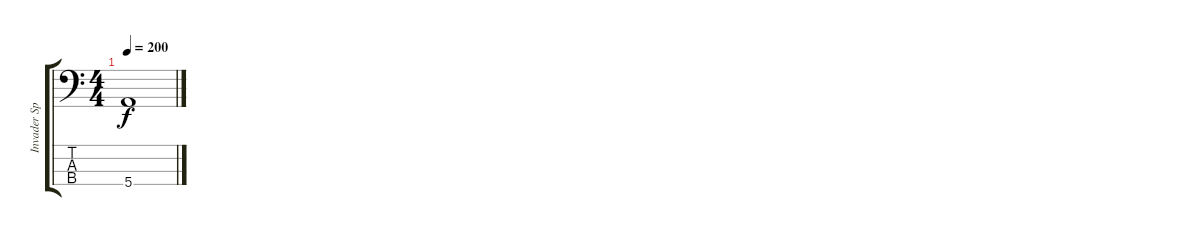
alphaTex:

\track ("Invader Splorch" "Invader Sp") {instrument electricbassfinger}
\staff {score tabs}
\tuning (G2 D2 A1 E1) {hide}
\ts (4 4)
\tempo 200
\clef f4
\ks c
5.4{t}.1{dy f}
